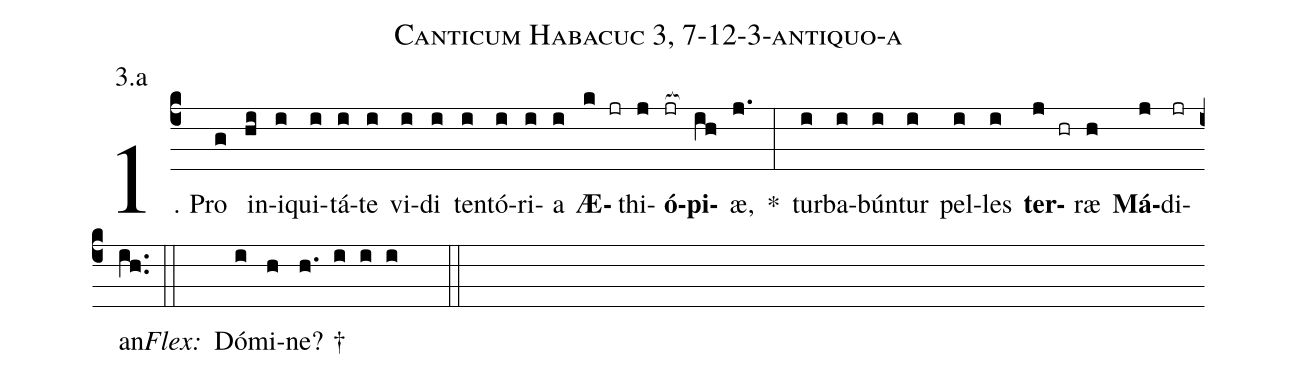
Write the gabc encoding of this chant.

name: Canticum Habacuc 3, 7-12-3-antiquo-a;
annotation: 3.a;
%%
(c4)1. Pro(g) in(hi)i(i)qui(i)tá(i)te(i) vi(i)di(i) ten(i)tó(i)ri(i)a(i) <b>Æ</b>(k jr)thi(j)<b>ó</b>(jr[ocb:1{])<b>pi</b>(ih[ocb:0}])æ,(j.) *(:) tur(i)ba(i)bún(i)tur(i) pel(i)les(i) <b>ter</b>(j hr)ræ(h) <b>Má</b>(j)di(jr)an.(ih..) (::)
<i>Flex:</i>()  Dó(i)mi(h)ne? †(h. i i i  ::)
